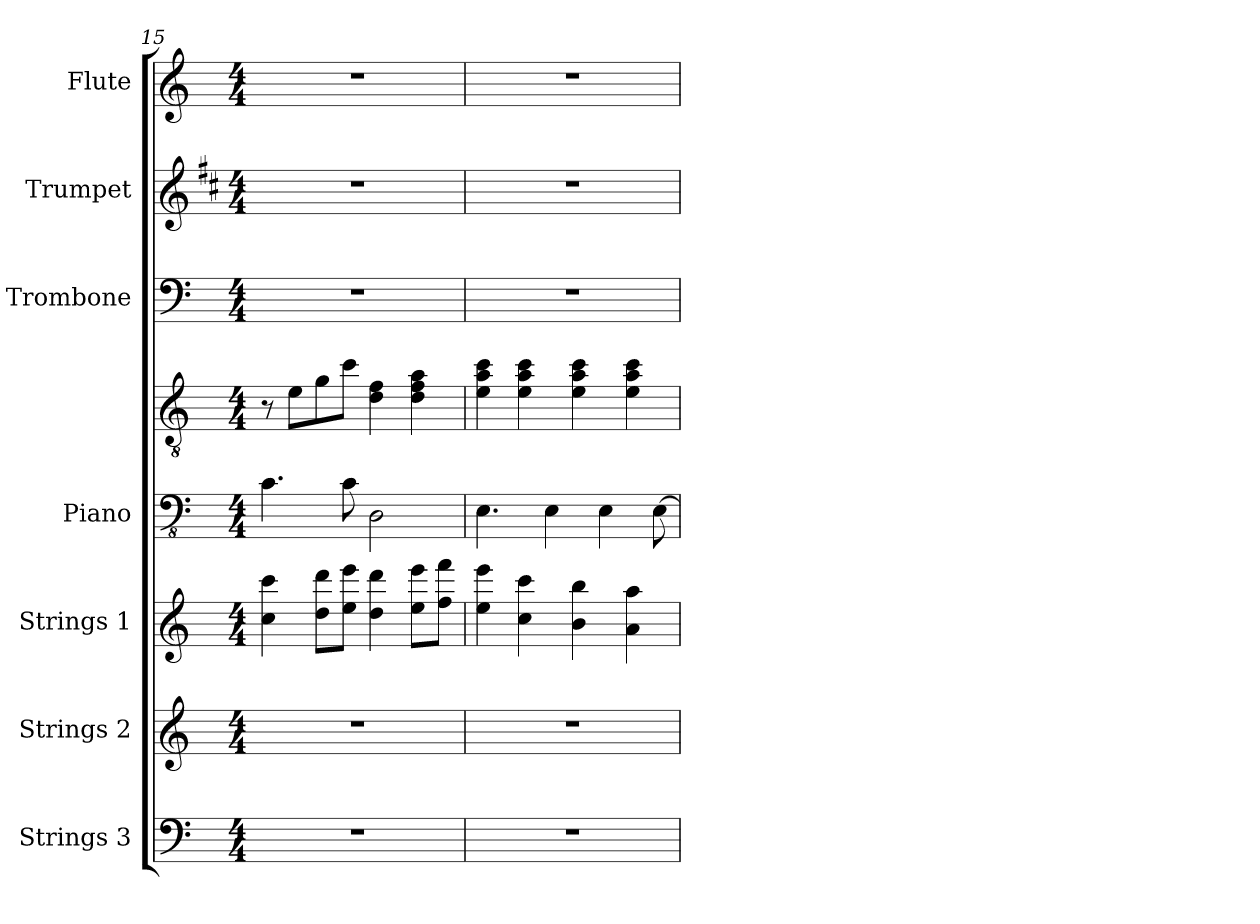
**kern	**kern	**kern	**kern	**kern	**kern	**kern	**kern
*part7	*part6	*part5	*part4	*part4	*part3	*part2	*part1
*staff8	*staff7	*staff6	*staff5	*staff4	*staff3	*staff2	*staff1
*I"Strings 3	*I"Strings 2	*I"Strings 1	*I"Piano	*	*I"Trombone	*I"Trumpet	*I"Flute
*I'St. 3	*I'St. 2	*I'St. 1	*I'Pno.	*	*I'Tbn.	*I'Tpt.	*I'Fl.
*clefF4	*clefG2	*clefG2	*clefFv4	*clefGv2	*clefF4	*clefG2	*clefG2
*	*	*	*	*	*	*ITrd1c2	*
*k[]	*k[]	*k[]	*k[]	*k[]	*k[]	*k[]	*k[]
*M4/4	*M4/4	*M4/4	*M4/4	*M4/4	*M4/4	*M4/4	*M4/4
=15	=15	=15	=15	=15	=15	=15	=15
1r	1r	4cc\ 4ccc\	4.C\	8r	1r	1r	1r
.	.	.	.	8e\L	.	.	.
.	.	8dd\ 8ddd\L	.	8g\	.	.	.
.	.	8ee\ 8eee\J	8C\	8cc\J	.	.	.
.	.	4dd\ 4ddd\	2DD\	4d\ 4f\	.	.	.
.	.	8ee\ 8eee\L	.	4d\ 4f\ 4a\	.	.	.
.	.	8ff\ 8fff\J	.	.	.	.	.
=16	=16	=16	=16	=16	=16	=16	=16
1r	1r	4ee\ 4eee\	4.EE\	4e\ 4a\ 4cc\	1r	1r	1r
.	.	4cc\ 4ccc\	.	4e\ 4a\ 4cc\	.	.	.
.	.	.	4EE\	.	.	.	.
.	.	4b\ 4bb\	.	4e\ 4a\ 4cc\	.	.	.
.	.	.	4EE\	.	.	.	.
.	.	4a\ 4aa\	.	4e\ 4a\ 4cc\	.	.	.
.	.	.	[8EE\	.	.	.	.
=	=	=	=	=	=	=	=
*-	*-	*-	*-	*-	*-	*-	*-
